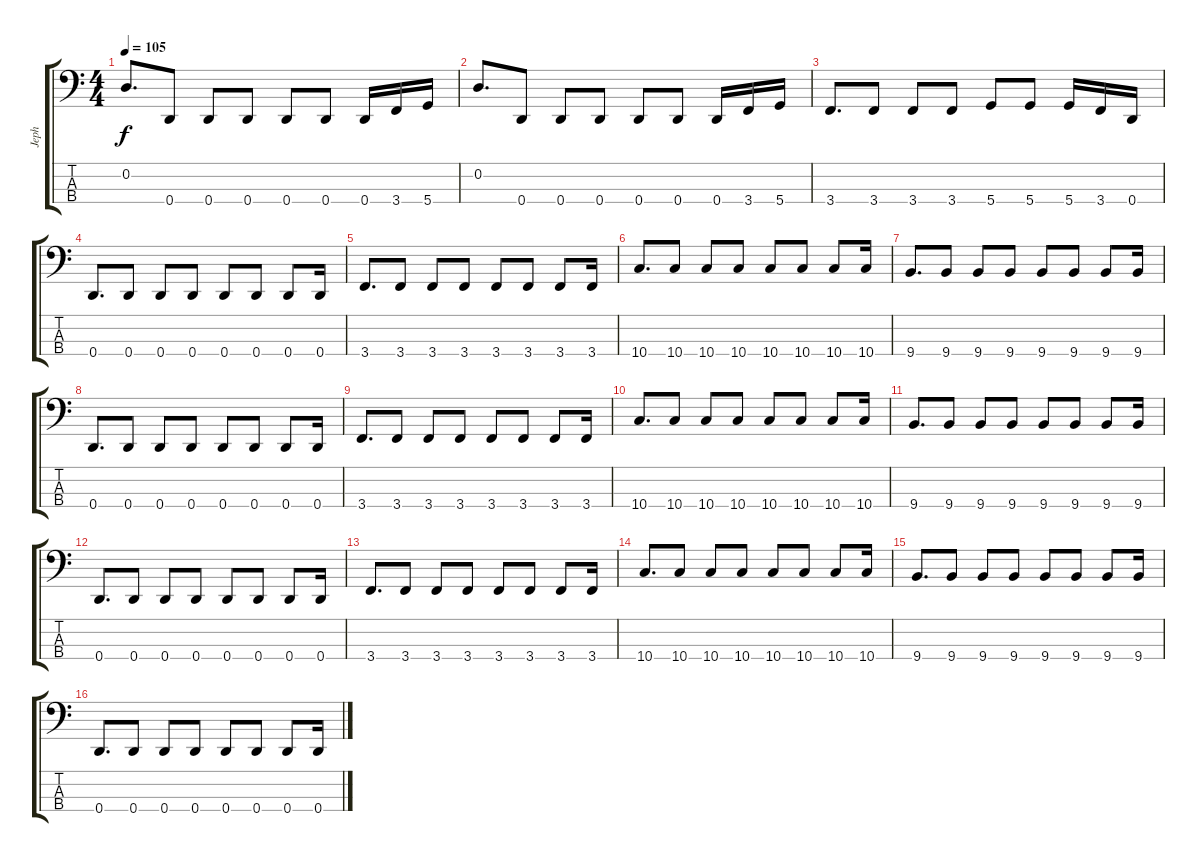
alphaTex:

\track ("Jeph" "Jeph") {instrument electricbassfinger}
\staff {score tabs}
\tuning (G2 D2 A1 D1) {hide}
\ts (4 4)
\tempo 105
\clef f4
\ks c
0.2.8{d dy f} 0.4.8 0.4.8 0.4.8 0.4.8 0.4.8 0.4.16 3.4.16 5.4.16 |
0.2.8{d} 0.4.8 0.4.8 0.4.8 0.4.8 0.4.8 0.4.16 3.4.16 5.4.16 |
3.4.8{d} 3.4.8 3.4.8 3.4.8 5.4.8 5.4.8 5.4.16 3.4.16 0.4.16 |
0.4.8{d} 0.4.8 0.4.8 0.4.8 0.4.8 0.4.8 0.4.8 0.4.16 |
3.4.8{d} 3.4.8 3.4.8 3.4.8 3.4.8 3.4.8 3.4.8 3.4.16 |
10.4.8{d} 10.4.8 10.4.8 10.4.8 10.4.8 10.4.8 10.4.8 10.4.16 |
9.4.8{d} 9.4.8 9.4.8 9.4.8 9.4.8 9.4.8 9.4.8 9.4.16 |
0.4.8{d} 0.4.8 0.4.8 0.4.8 0.4.8 0.4.8 0.4.8 0.4.16 |
3.4.8{d} 3.4.8 3.4.8 3.4.8 3.4.8 3.4.8 3.4.8 3.4.16 |
10.4.8{d} 10.4.8 10.4.8 10.4.8 10.4.8 10.4.8 10.4.8 10.4.16 |
9.4.8{d} 9.4.8 9.4.8 9.4.8 9.4.8 9.4.8 9.4.8 9.4.16 |
0.4.8{d} 0.4.8 0.4.8 0.4.8 0.4.8 0.4.8 0.4.8 0.4.16 |
3.4.8{d} 3.4.8 3.4.8 3.4.8 3.4.8 3.4.8 3.4.8 3.4.16 |
10.4.8{d} 10.4.8 10.4.8 10.4.8 10.4.8 10.4.8 10.4.8 10.4.16 |
9.4.8{d} 9.4.8 9.4.8 9.4.8 9.4.8 9.4.8 9.4.8 9.4.16 |
0.4.8{d} 0.4.8 0.4.8 0.4.8 0.4.8 0.4.8 0.4.8 0.4.16
